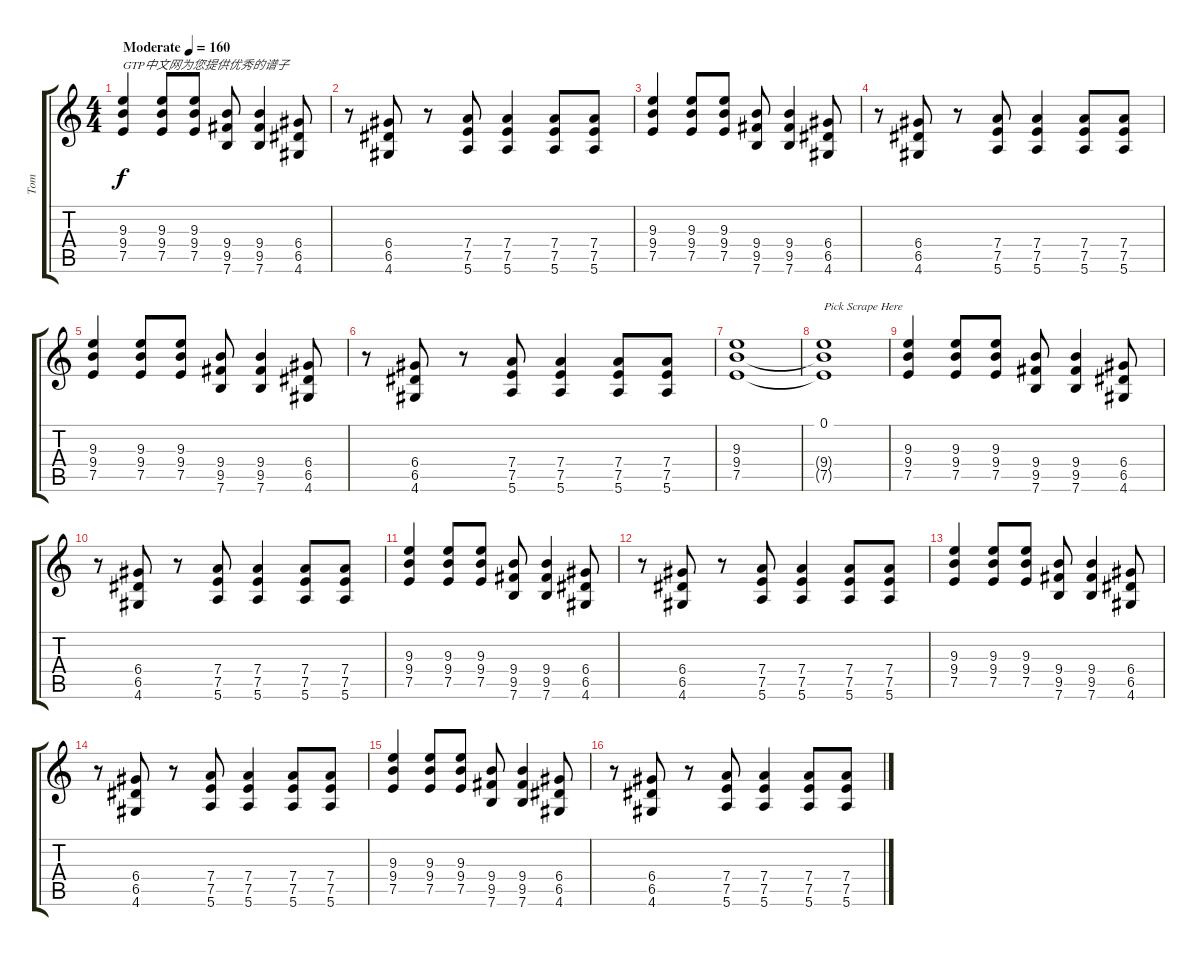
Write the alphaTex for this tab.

\track ("Tom" "Tom") {instrument overdrivenguitar}
\staff {score tabs}
\tuning (E4 B3 G3 D3 A2 E2) {hide}
\ts (4 4)
\tempo (160 "Moderate")
\clef g2
\ks c
(9.3 9.4 7.5).4{txt "GTP中文网为您提供优秀的谱子" dy f instrument overdrivenguitar} (9.3 9.4 7.5).8 (9.3 9.4 7.5).8 (9.4 9.5 7.6).8 (9.4 9.5 7.6).4 (6.4 6.5 4.6).8 |
r.8 (6.4 6.5 4.6).8 r.8 (7.4 7.5 5.6).8 (7.4 7.5 5.6).4 (7.4 7.5 5.6).8 (7.4 7.5 5.6).8 |
(9.3 9.4 7.5).4 (9.3 9.4 7.5).8 (9.3 9.4 7.5).8 (9.4 9.5 7.6).8 (9.4 9.5 7.6).4 (6.4 6.5 4.6).8 |
r.8 (6.4 6.5 4.6).8 r.8 (7.4 7.5 5.6).8 (7.4 7.5 5.6).4 (7.4 7.5 5.6).8 (7.4 7.5 5.6).8 |
(9.3 9.4 7.5).4 (9.3 9.4 7.5).8 (9.3 9.4 7.5).8 (9.4 9.5 7.6).8 (9.4 9.5 7.6).4 (6.4 6.5 4.6).8 |
r.8 (6.4 6.5 4.6).8 r.8 (7.4 7.5 5.6).8 (7.4 7.5 5.6).4 (7.4 7.5 5.6).8 (7.4 7.5 5.6).8 |
(9.3 9.4 7.5).1 |
(0.1 9.4{t} 7.5{t}).1{txt "Pick Scrape Here"} |
(9.3 9.4 7.5).4 (9.3 9.4 7.5).8 (9.3 9.4 7.5).8 (9.4 9.5 7.6).8 (9.4 9.5 7.6).4 (6.4 6.5 4.6).8 |
r.8 (6.4 6.5 4.6).8 r.8 (7.4 7.5 5.6).8 (7.4 7.5 5.6).4 (7.4 7.5 5.6).8 (7.4 7.5 5.6).8 |
(9.3 9.4 7.5).4 (9.3 9.4 7.5).8 (9.3 9.4 7.5).8 (9.4 9.5 7.6).8 (9.4 9.5 7.6).4 (6.4 6.5 4.6).8 |
r.8 (6.4 6.5 4.6).8 r.8 (7.4 7.5 5.6).8 (7.4 7.5 5.6).4 (7.4 7.5 5.6).8 (7.4 7.5 5.6).8 |
(9.3 9.4 7.5).4 (9.3 9.4 7.5).8 (9.3 9.4 7.5).8 (9.4 9.5 7.6).8 (9.4 9.5 7.6).4 (6.4 6.5 4.6).8 |
r.8 (6.4 6.5 4.6).8 r.8 (7.4 7.5 5.6).8 (7.4 7.5 5.6).4 (7.4 7.5 5.6).8 (7.4 7.5 5.6).8 |
(9.3 9.4 7.5).4 (9.3 9.4 7.5).8 (9.3 9.4 7.5).8 (9.4 9.5 7.6).8 (9.4 9.5 7.6).4 (6.4 6.5 4.6).8 |
r.8 (6.4 6.5 4.6).8 r.8 (7.4 7.5 5.6).8 (7.4 7.5 5.6).4 (7.4 7.5 5.6).8 (7.4 7.5 5.6).8
